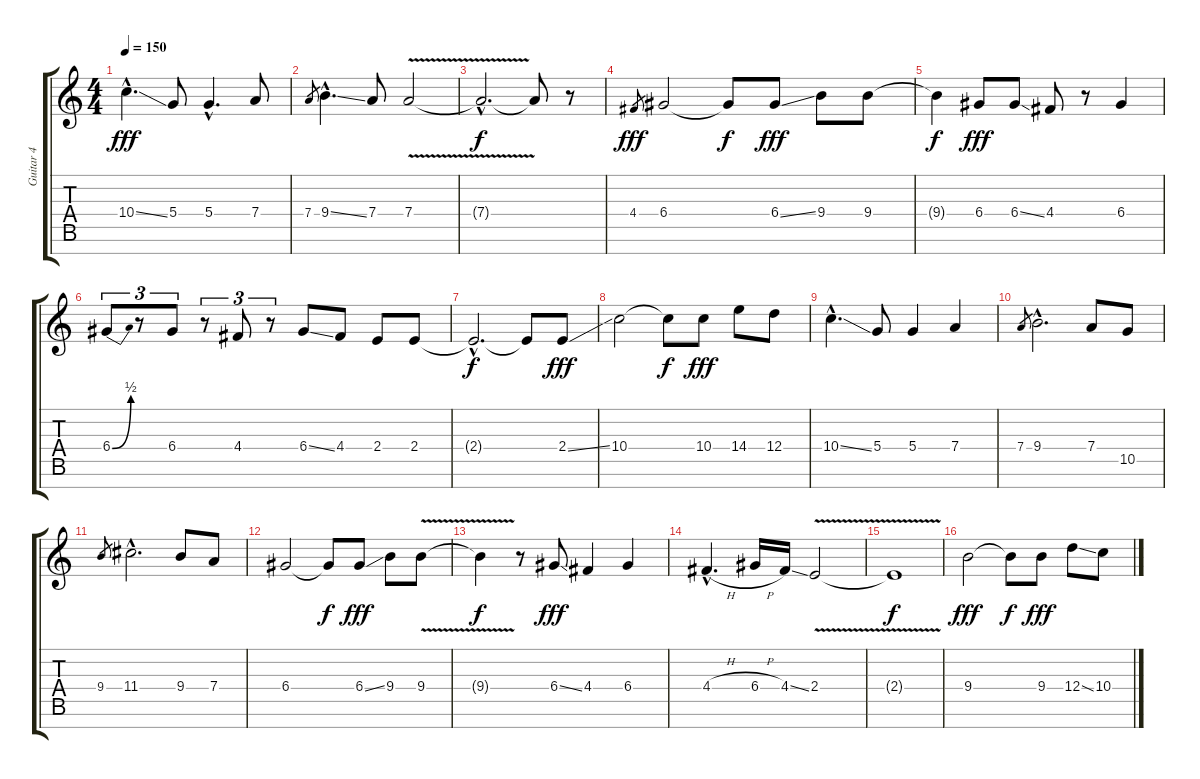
\track ("Guitar 4" "Guitar 4") {instrument distortionguitar}
\staff {score tabs}
\tuning (E4 B3 G3 D3 A2 E2 B1) {hide}
\ts (4 4)
\tempo 150
\clef g2
\ks c
10.4{ss hac}.4{d dy fff} 5.4.8 5.4{hac}.4{d} 7.4.8 |
7.4.8{gr} 9.4{ss hac}.4{d} 7.4.8 7.4{v}.2 |
7.4{hac t}.2{d dy f} 7.4{t}.8 r.8 |
4.4.8{gr dy fff} 6.4.2 6.4{t}.8{dy f} 6.4{ss}.8{dy fff} 9.4.8 9.4.8 |
9.4{t}.4{dy f} 6.4.8{dy fff} 6.4{ss}.8 4.4.8 r.8 6.4.4 |
6.4{be (bend 0 0 60 2)}.8{tu (3 2)} r.8{tu (3 2)} 6.4.8{tu (3 2)} r.8{tu (3 2)} 4.4.8{tu (3 2)} r.8{tu (3 2)} 6.4{ss}.8 4.4.8 2.4.8 2.4.8 |
2.4{hac t}.2{d dy f} 2.4{t}.8 2.4{ss}.8{dy fff} |
10.4.2 10.4{t}.8{dy f} 10.4.8{dy fff} 14.4.8 12.4.8 |
10.4{ss hac}.4{d} 5.4.8 5.4.4 7.4.4 |
7.4.8{gr} 9.4{hac}.2{d} 7.4.8 10.5.8 |
9.4.8{gr} 11.4{hac}.2{d} 9.4.8 7.4.8 |
6.4.2 6.4{t}.8{dy f} 6.4{ss}.8{dy fff} 9.4.8 9.4{v}.8 |
9.4{t}.4{dy f} r.8 6.4{ss}.8{dy fff} 4.4.4 6.4.4 |
4.4{h hac}.4{d} 6.4{h}.16 4.4{ss}.16 2.4{v}.2 |
2.4{t}.1{dy f} |
9.4.2{dy fff} 9.4{t}.8{dy f} 9.4.8{dy fff} 12.4{ss}.8 10.4.8
